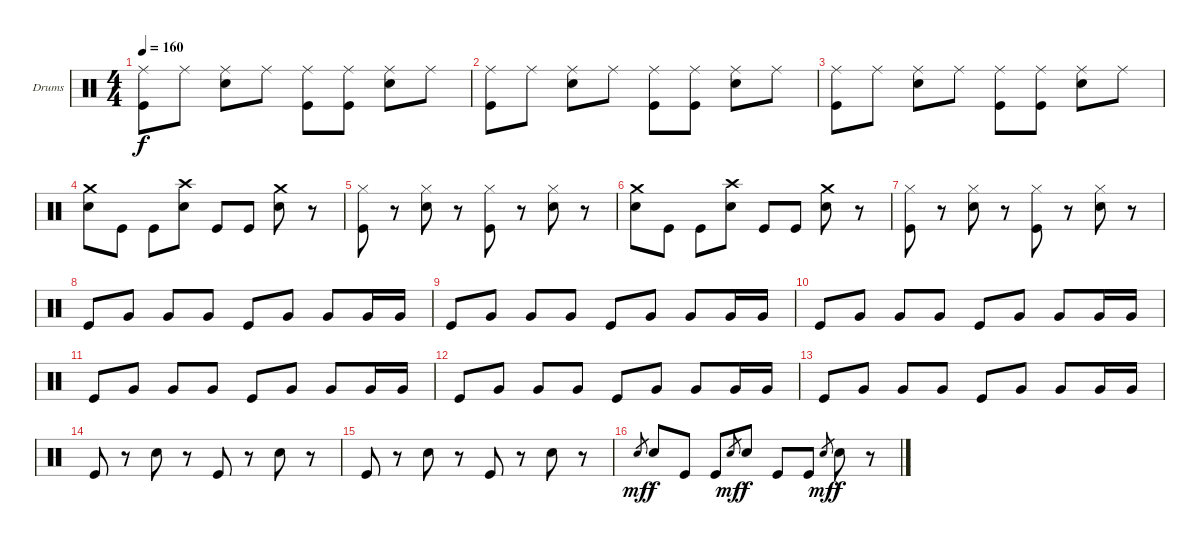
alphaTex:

\bracketExtendMode groupsimilarinstruments
\firstSystemTrackNameOrientation horizontal
\otherSystemsTrackNameOrientation horizontal
\track ("Drumkit" "Drums") {instrument percussion}
\staff {score}
\articulation defaults
\ts (4 4)
\tempo 160
\clef neutral
\ks c
("Ride (middle)" "Kick (hit)").8{dy f} "Ride (middle)".8 ("Ride (middle)" "Snare (hit) 2").8 "Ride (middle)".8 ("Ride (middle)" "Kick (hit)").8 ("Ride (middle)" "Kick (hit)").8 ("Ride (middle)" "Snare (hit) 2").8 "Ride (middle)".8 |
("Ride (middle)" "Kick (hit)").8 "Ride (middle)".8 ("Ride (middle)" "Snare (hit) 2").8 "Ride (middle)".8 ("Ride (middle)" "Kick (hit)").8 ("Ride (middle)" "Kick (hit)").8 ("Ride (middle)" "Snare (hit) 2").8 "Ride (middle)".8 |
("Ride (middle)" "Kick (hit)").8 "Ride (middle)".8 ("Ride (middle)" "Snare (hit) 2").8 "Ride (middle)".8 ("Ride (middle)" "Kick (hit)").8 ("Ride (middle)" "Kick (hit)").8 ("Ride (middle)" "Snare (hit) 2").8 "Ride (middle)".8 |
("Crash medium (hit)" "Snare (hit) 2").8 "Kick (hit)".8 "Kick (hit)".8 ("Crash high (hit)" "Snare (hit) 2").8 "Kick (hit)".8 "Kick (hit)".8 ("Crash medium (hit)" "Snare (hit) 2").8 r.8 |
("Hi-Hat (closed)" "Kick (hit)").8 r.8 ("Hi-Hat (closed)" "Snare (hit) 2").8 r.8 ("Hi-Hat (closed)" "Kick (hit)").8 r.8 ("Hi-Hat (closed)" "Snare (hit) 2").8 r.8 |
("Crash medium (hit)" "Snare (hit) 2").8 "Kick (hit)".8 "Kick (hit)".8 ("Crash high (hit)" "Snare (hit) 2").8 "Kick (hit)".8 "Kick (hit)".8 ("Crash medium (hit)" "Snare (hit) 2").8 r.8 |
("Hi-Hat (closed)" "Kick (hit)").8 r.8 ("Hi-Hat (closed)" "Snare (hit) 2").8 r.8 ("Hi-Hat (closed)" "Kick (hit)").8 r.8 ("Hi-Hat (closed)" "Snare (hit) 2").8 r.8 |
"Kick (hit)".8 "Very Low Tom (hit)".8 "Very Low Tom (hit)".8 "Very Low Tom (hit)".8 "Kick (hit)".8 "Very Low Tom (hit)".8 "Very Low Tom (hit)".8 "Very Low Tom (hit)".16 "Very Low Tom (hit)".16 |
"Kick (hit)".8 "Very Low Tom (hit)".8 "Very Low Tom (hit)".8 "Very Low Tom (hit)".8 "Kick (hit)".8 "Very Low Tom (hit)".8 "Very Low Tom (hit)".8 "Very Low Tom (hit)".16 "Very Low Tom (hit)".16 |
"Kick (hit)".8 "Very Low Tom (hit)".8 "Very Low Tom (hit)".8 "Very Low Tom (hit)".8 "Kick (hit)".8 "Very Low Tom (hit)".8 "Very Low Tom (hit)".8 "Very Low Tom (hit)".16 "Very Low Tom (hit)".16 |
"Kick (hit)".8 "Very Low Tom (hit)".8 "Very Low Tom (hit)".8 "Very Low Tom (hit)".8 "Kick (hit)".8 "Very Low Tom (hit)".8 "Very Low Tom (hit)".8 "Very Low Tom (hit)".16 "Very Low Tom (hit)".16 |
"Kick (hit)".8 "Very Low Tom (hit)".8 "Very Low Tom (hit)".8 "Very Low Tom (hit)".8 "Kick (hit)".8 "Very Low Tom (hit)".8 "Very Low Tom (hit)".8 "Very Low Tom (hit)".16 "Very Low Tom (hit)".16 |
"Kick (hit)".8 "Very Low Tom (hit)".8 "Very Low Tom (hit)".8 "Very Low Tom (hit)".8 "Kick (hit)".8 "Very Low Tom (hit)".8 "Very Low Tom (hit)".8 "Very Low Tom (hit)".16 "Very Low Tom (hit)".16 |
"Kick (hit)".8 r.8 "Snare (hit) 2".8 r.8 "Kick (hit)".8 r.8 "Snare (hit) 2".8 r.8 |
"Kick (hit)".8 r.8 "Snare (hit) 2".8 r.8 "Kick (hit)".8 r.8 "Snare (hit) 2".8 r.8 |
"Snare (hit) 2".8{gr dy mf} "Snare (hit) 2".8{dy f} "Kick (hit)".8 "Kick (hit)".8 "Snare (hit) 2".8{gr dy mf} "Snare (hit) 2".8{dy f} "Kick (hit)".8 "Kick (hit)".8 "Snare (hit) 2".8{gr dy mf} "Snare (hit) 2".8{dy f} r.8
